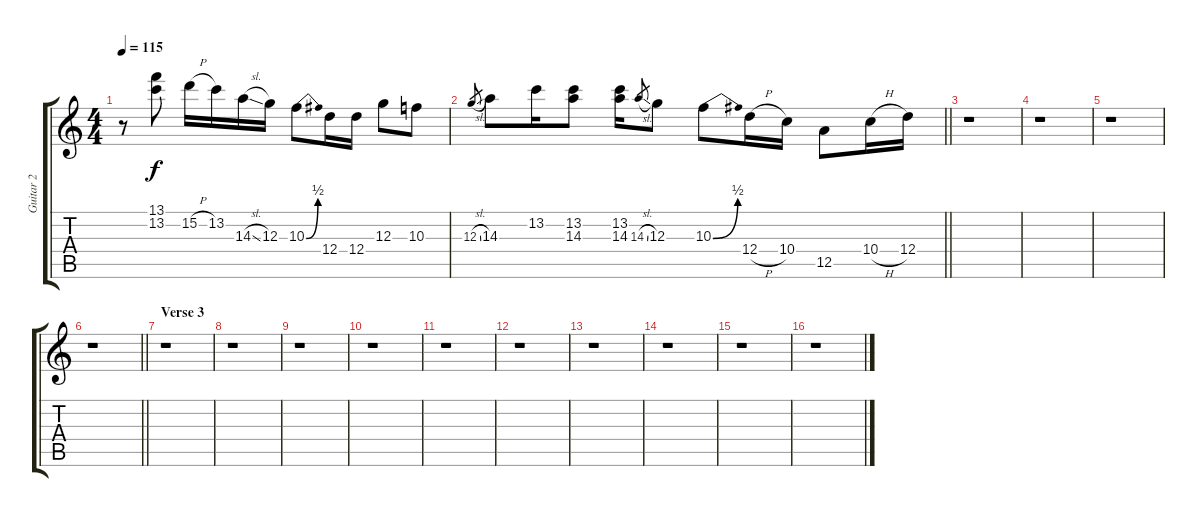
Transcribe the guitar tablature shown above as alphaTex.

\track ("Guitar 2" "Guitar 2") {instrument overdrivenguitar}
\staff {score tabs}
\tuning (E4 B3 G3 D3 A2 E2) {hide}
\ts (4 4)
\tempo 115
\clef g2
\ks c
r.8{dy f} (13.1 13.2).8 15.2{h}.16 13.2.16 14.3{sl}.16 12.3.16 10.3{be (bend 0 0 60 2)}.8 12.4.16 12.4.16 12.3.8 10.3.8 |
\barLineRight lightlight
12.3{sl}.8{gr} 14.3.8 13.2.16 (13.2 14.3).8 (13.2 14.3).16 14.3{sl}.8{gr} 12.3.8 10.3{be (bend 0 0 60 2)}.8 12.4{h}.16 10.4.16 12.5.8 10.4{h}.16 12.4.16 |
r.1 |
r.1 |
r.1 |
\barLineRight lightlight
r.1 |
\section ("" "Verse 3")
r.1 |
r.1 |
r.1 |
r.1 |
r.1 |
r.1 |
r.1 |
r.1 |
r.1 |
r.1
